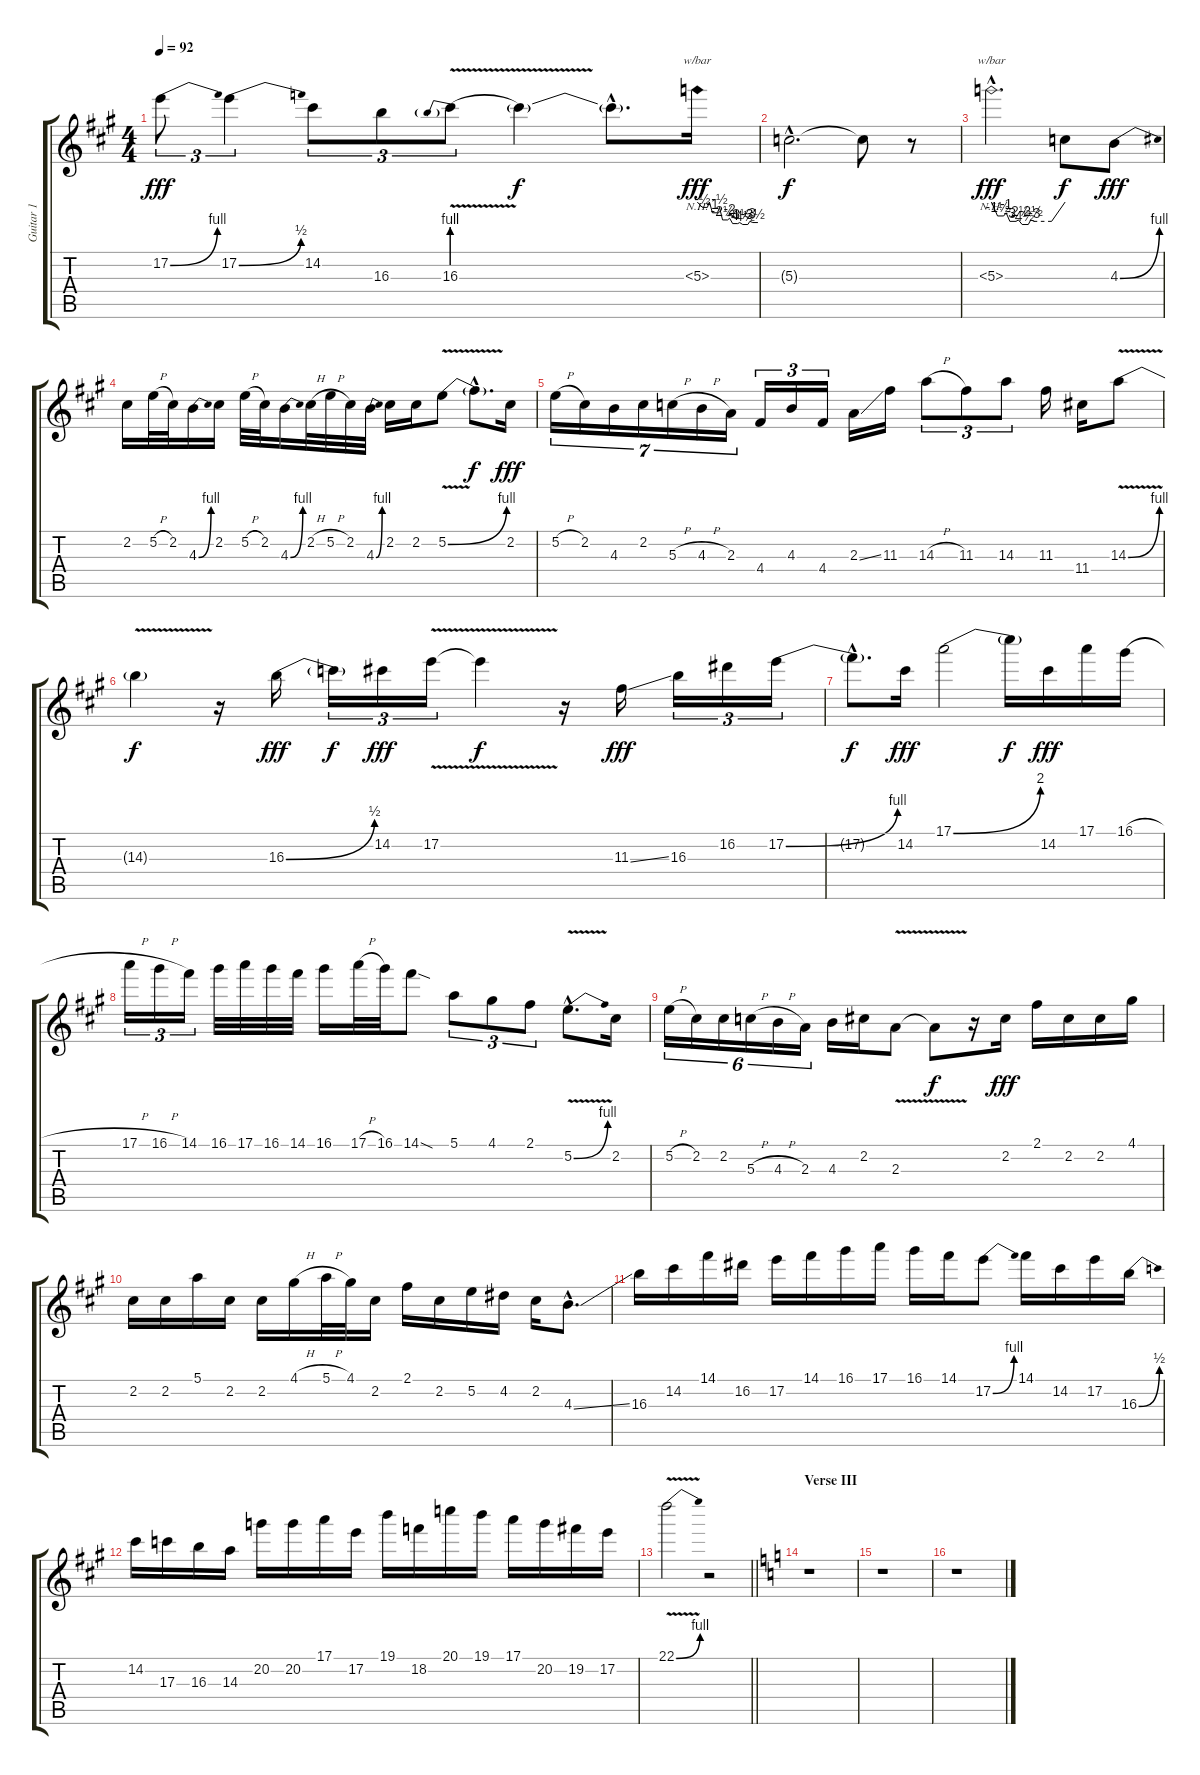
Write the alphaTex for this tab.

\track ("Guitar 1" "Guitar 1") {instrument distortionguitar}
\staff {score tabs}
\tuning (E4 B3 G3 D3 A2 E2) {hide}
\ts (4 4)
\tempo 92
\clef g2
\ks a
17.2{be (bend 0 0 60 4)}.8{tu (3 2) dy fff} 17.2{be (bend 0 0 60 2)}.4{tu (3 2)} 14.2.8{tu (3 2)} 16.3.8{tu (3 2)} 16.3{be (prebend 0 4 60 4) v}.8{tu (3 2)} 16.3{t}.4{dy f} 16.3{hac t}.8{d} 5.3{nh}.16{tbe (custom default 0 0 5 -2 10 -2 12 0 15 -4 20 -4 22 -2 25 -10 30 -10 32 -8 35 -16 40 -16 42 -14 45 -18 50 -18 52 -12 55 -14 60 -14) dy fff} |
5.3{hac t}.2{d dy f} 5.3{t}.8 r.8 |
5.3{nh hac}.2{d tbe (custom default 0 0 5 -6 10 -6 12 -4 15 -12 20 -12 22 -10 25 -18 30 -18 32 -10 35 -12 49 -12 60 0) dy fff} 5.3{t}.8{dy f} 4.3{be (bend 0 0 60 4)}.8{dy fff} |
2.2.16 5.2{h}.32 2.2.32 4.3{be (bend 0 0 60 4)}.16 2.2.16 5.2{h}.32 2.2.32 4.3{be (bend 0 0 60 4)}.16 2.2{h}.32 5.2{h}.32 2.2.32 4.3{be (bend 0 0 60 4)}.32 2.2.16 2.2.16 5.2{be (bend 0 0 60 4) v}.8 5.2{hac t}.8{d dy f} 2.2.16{dy fff} |
5.2{h}.16{tu (7 4)} 2.2.16{tu (7 4)} 4.3.16{tu (7 4)} 2.2.16{tu (7 4)} 5.3{h}.16{tu (7 4)} 4.3{h}.16{tu (7 4)} 2.3.16{tu (7 4)} 4.4.16{tu (3 2)} 4.3.16{tu (3 2)} 4.4.16{tu (3 2)} 2.3{ss}.16 11.3.16 14.3{h}.8{tu (3 2)} 11.3.8{tu (3 2)} 14.3.8{tu (3 2)} 11.3.16 11.4.16 14.3{be (bend 0 0 60 4) v}.8 |
14.3{t}.4{dy f} r.16 16.3{be (bend 0 0 60 2)}.16{dy fff} 16.3{t}.16{tu (3 2) dy f} 14.2.16{tu (3 2) dy fff} 17.2{v}.16{tu (3 2)} 17.2{t}.4{dy f} r.16 11.3{ss}.16{dy fff} 16.3.16{tu (3 2)} 16.2.16{tu (3 2)} 17.2{be (bend 0 0 60 4)}.16{tu (3 2)} |
17.2{hac t}.8{d dy f} 14.2.16{dy fff} 17.1{be (bend 0 0 60 8)}.2 17.1{t}.16{dy f} 14.2.16{dy fff} 17.1.16 16.1{h}.16 |
17.1{h}.16{tu (3 2)} 16.1{h}.16{tu (3 2)} 14.1.16{tu (3 2)} 16.1.32 17.1.32 16.1.32 14.1.32 16.1.16 17.1{h}.32 16.1.32 14.1{sod}.8 5.1.8{tu (3 2)} 4.1.8{tu (3 2)} 2.1.8{tu (3 2)} 5.2{be (bend 0 0 60 4) v hac}.8{d} 2.2.16 |
5.2{h}.16{tu (6 4)} 2.2.16{tu (6 4)} 2.2.16{tu (6 4)} 5.3{h}.16{tu (6 4)} 4.3{h}.16{tu (6 4)} 2.3.16{tu (6 4)} 4.3.16 2.2.16 2.3{v}.8 2.3{t}.8{dy f} r.16 2.2.16{dy fff} 2.1.16 2.2.16 2.2.16 4.1.16 |
2.2.16 2.2.16 5.1.16 2.2.16 2.2.16 4.1{h}.16 5.1{h}.32 4.1.32 2.2.16 2.1.16 2.2.16 5.2.16 4.2.16 2.2.16 4.3{ss hac}.8{d} |
16.3.16 14.2.16 14.1.16 16.2.16 17.2.16 14.1.16 16.1.16 17.1.16 16.1.16 14.1.16 17.2{be (bend 0 0 60 4)}.8 14.1.16 14.2.16 17.2.16 16.3{be (bend 0 0 60 2)}.16 |
14.2.16 17.3.16 16.3.16 14.3.16 20.2.16 20.2.16 17.1.16 17.2.16 19.1.16 18.2.16 20.1.16 19.1.16 17.1.16 20.2.16 19.2.16 17.2.16 |
\barLineRight lightlight
22.1{be (bend 0 0 60 4) v}.2 r.2 |
\section ("" "Verse III")
\ks c
r.1 |
r.1 |
r.1
